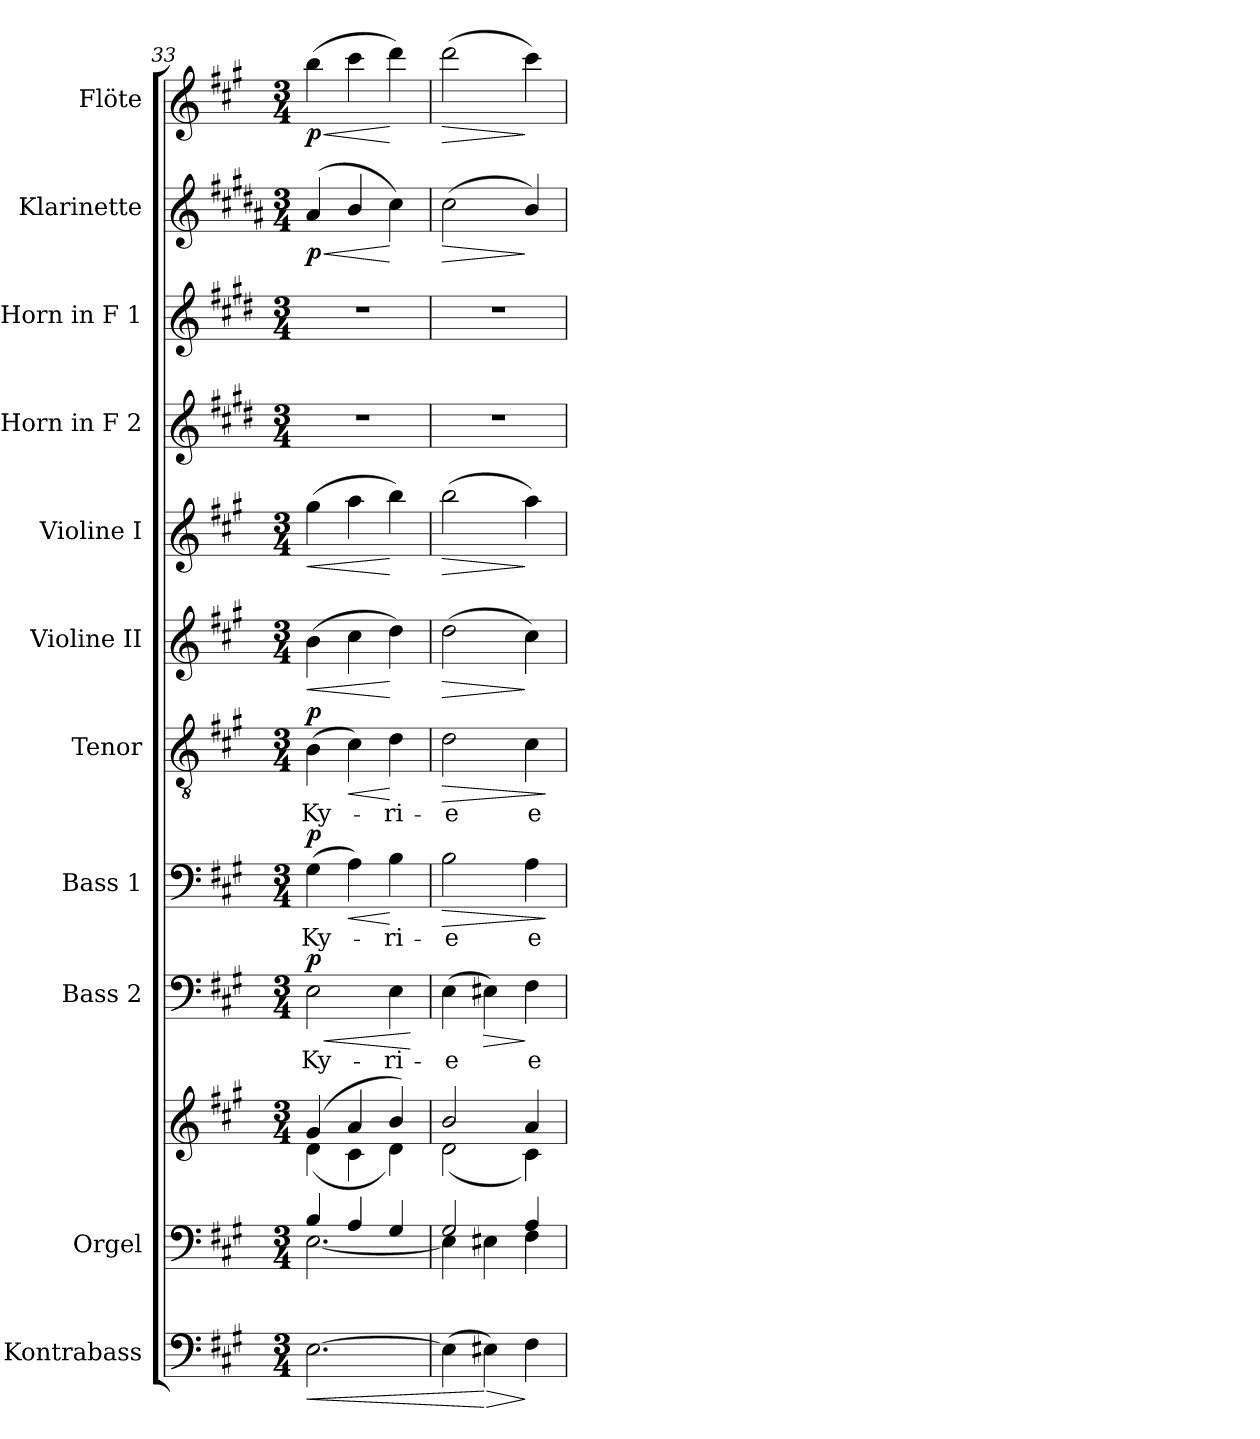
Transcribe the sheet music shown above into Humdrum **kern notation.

**kern	**dynam	**kern	**kern	**kern	**text	**dynam	**kern	**text	**dynam	**kern	**text	**dynam	**kern	**dynam	**kern	**dynam	**kern	**kern	**kern	**dynam	**kern	**dynam
*part11	*part11	*part10	*part10	*part9	*part9	*part9	*part8	*part8	*part8	*part7	*part7	*part7	*part6	*part6	*part5	*part5	*part4	*part3	*part2	*part2	*part1	*part1
*staff12	*staff12	*staff11	*staff10	*staff9	*staff9	*staff9	*staff8	*staff8	*staff8	*staff7	*staff7	*staff7	*staff6	*staff6	*staff5	*staff5	*staff4	*staff3	*staff2	*staff2	*staff1	*staff1
*I"Kontrabass	*	*I"Orgel	*	*I"Bass 2	*	*	*I"Bass 1	*	*	*I"Tenor	*	*	*I"Violine II	*	*I"Violine I	*	*I"Horn in F 2	*I"Horn in F 1	*I"Klarinette	*	*I"Flöte	*
*I'Kb.	*	*I'Org.	*	*I'B2.	*	*	*I'B1.	*	*	*I'T.	*	*	*I'Vl. II	*	*I'Vl. I	*	*	*	*I'Kl.	*	*I'Fl.	*
*clefF4	*	*clefF4	*clefG2	*clefF4	*	*	*clefF4	*	*	*clefGv2	*	*	*clefG2	*	*clefG2	*	*clefG2	*clefG2	*clefG2	*	*clefG2	*
*ITrd7c12	*	*	*	*	*	*	*	*	*	*	*	*	*	*	*	*	*ITrd4c7	*ITrd4c7	*ITrd1c2	*	*	*
*k[f#c#g#]	*	*k[f#c#g#]	*k[f#c#g#]	*k[f#c#g#]	*	*	*k[f#c#g#]	*	*	*k[f#c#g#]	*	*	*k[f#c#g#]	*	*k[f#c#g#]	*	*k[f#c#g#]	*k[f#c#g#]	*k[f#c#g#]	*	*k[f#c#g#]	*
*A:	*	*A:	*A:	*A:	*	*	*A:	*	*	*A:	*	*	*A:	*	*A:	*	*A:	*A:	*A:	*	*A:	*
*M3/4	*	*M3/4	*M3/4	*M3/4	*	*	*M3/4	*	*	*M3/4	*	*	*M3/4	*	*M3/4	*	*M3/4	*M3/4	*M3/4	*	*M3/4	*
=33	=33	=33	=33	=33	=33	=33	=33	=33	=33	=33	=33	=33	=33	=33	=33	=33	=33	=33	=33	=33	=33	=33
!	!LO:HP:b	!	!	!	!LO:LY:b	!LO:HP:b	!	!LO:LY:b	!	!	!LO:LY:b	!	!	!LO:HP:b	!	!LO:HP:b	!	!	!	!LO:HP:b	!	!LO:HP:b
*	*	*^	*^	*	*	*	*	*	*	*	*	*	*	*	*	*	*	*	*	*	*	*
!	!	!	!	!	!	!	!	!LO:DY:n=1:a	!	!	!LO:DY:a	!	!	!LO:DY:a	!	!	!	!	!	!	!	!LO:DY:n=1:b	!	!LO:DY:n=1:b
[2.EE\	<	4B/	[<2.E\	(4g#/	(<4d\	2E\	Ky-	< p	(>4G#\	Ky-	p	(>4B\	Ky-	p	(>4b\	<	(>4gg#\	<	2.r	2.r	(4g#/	< p	(>4bb\	< p
!	!	!	!	!	!	!	!	!	!	!	!LO:HP:b	!	!	!LO:HP:b	!	!	!	!	!	!	!	!	!	!
.	.	4A/	.	4a/	4c#\	.	.	.	4A\)	.	<	4c#\)	.	<	4cc#\	.	4aa\	.	.	.	4a/	.	4ccc#\	.
!	!	!	!	!	!	!	!LO:LY:b	!	!	!LO:LY:b	!	!	!LO:LY:b	!	!	!	!	!	!	!	!	!	!	!
.	.	4G#/	.	4b/)	4d\)	4E\	-ri-	.	4B\	-ri-	[	4d\	-ri-	[	4dd\)	[	4bb\)	[	.	.	4b\)	[	4ddd\)	[
*	*	*v	*v	*	*	*	*	*	*	*	*	*	*	*	*	*	*	*	*	*	*	*	*	*
*	*	*	*v	*v	*	*	*	*	*	*	*	*	*	*	*	*	*	*	*	*	*	*	*
.	.	.	.	.	.	[	.	.	.	.	.	.	.	.	.	.	.	.	.	.	.	.
=34	=34	=34	=34	=34	=34	=34	=34	=34	=34	=34	=34	=34	=34	=34	=34	=34	=34	=34	=34	=34	=34	=34
*	*	*^	*^	*	*	*	*	*	*	*	*	*	*	*	*	*	*	*	*	*	*	*
!	!	!	!	!	!	!	!LO:LY:b	!	!	!LO:LY:b	!LO:HP:b	!	!LO:LY:b	!LO:HP:b	!	!LO:HP:b	!	!LO:HP:b	!	!	!	!LO:HP:b	!	!LO:HP:b
(>4EE\]	.	2G#/	4E\]	2b/	(<2d\	(>4E\	-e	.	2B\	-e	>	2d\	-e	>	(>2dd\	>	(>2bb\	>	2.r	2.r	(>2b\	>	(>2ddd\	>
!	!LO:HP:n=1:b	!	!	!	!	!	!	!LO:HP:b	!	!	!	!	!	!	!	!	!	!	!	!	!	!	!	!
4EE#X\)	[ >	.	4E#X\	.	.	4E#X\)	.	>	.	.	.	.	.	.	.	.	.	.	.	.	.	.	.	.
!	!	!	!	!	!	!	!LO:LY:b	!	!	!LO:LY:b	!	!	!LO:LY:b	!	!	!	!	!	!	!	!	!	!	!
4FF#\	]	4A/	4F#\	4a/	4c#\)	4F#\	e-	]	4A\	e-	.	4c#\	e-	.	4cc#\)	]	4aa\)	]	.	.	4a/)	]	4ccc#\)	]
*	*	*v	*v	*	*	*	*	*	*	*	*	*	*	*	*	*	*	*	*	*	*	*	*	*
*	*	*	*v	*v	*	*	*	*	*	*	*	*	*	*	*	*	*	*	*	*	*	*	*
.	.	.	.	.	.	.	.	.	]	.	.	]	.	.	.	.	.	.	.	.	.	.
=	=	=	=	=	=	=	=	=	=	=	=	=	=	=	=	=	=	=	=	=	=	=
*-	*-	*-	*-	*-	*-	*-	*-	*-	*-	*-	*-	*-	*-	*-	*-	*-	*-	*-	*-	*-	*-	*-
